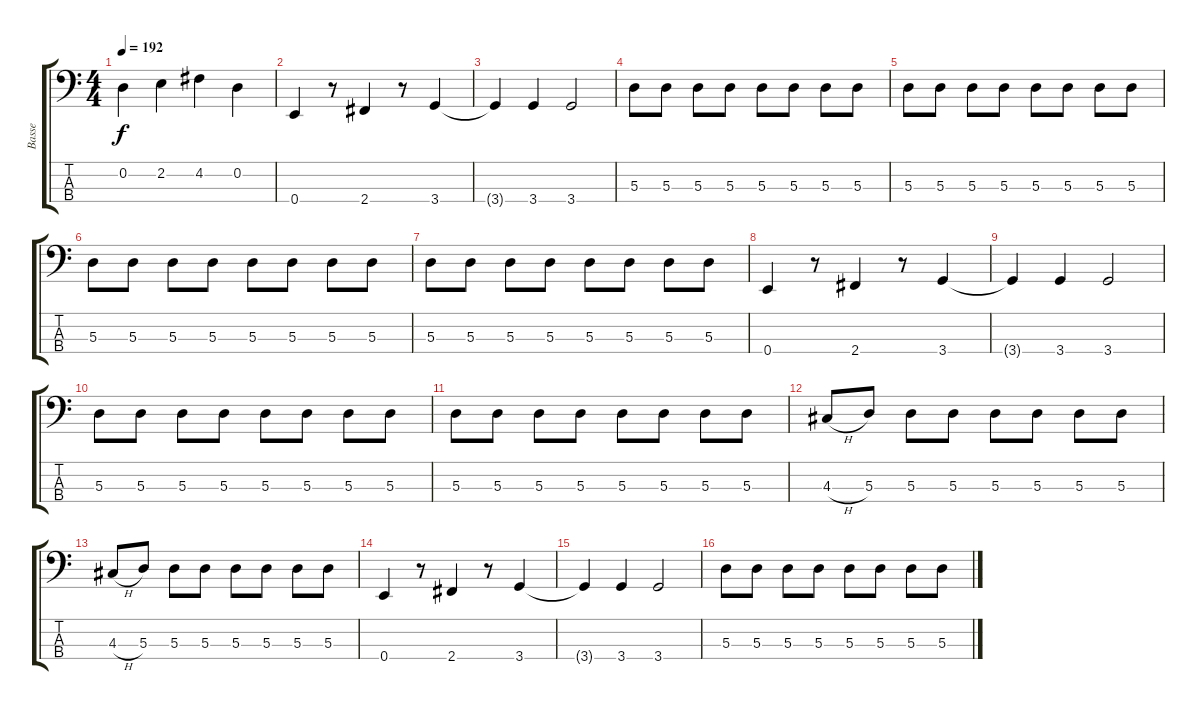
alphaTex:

\track ("Basse" "Basse") {instrument electricbasspick}
\staff {score tabs}
\tuning (G2 D2 A1 E1) {hide}
\ts (4 4)
\tempo 192
\clef f4
\ks c
0.2.4{dy f} 2.2.4 4.2.4 0.2.4 |
0.4.4 r.8 2.4.4 r.8 3.4.4 |
3.4{t}.4 3.4.4 3.4.2 |
5.3.8 5.3.8 5.3.8 5.3.8 5.3.8 5.3.8 5.3.8 5.3.8 |
5.3.8 5.3.8 5.3.8 5.3.8 5.3.8 5.3.8 5.3.8 5.3.8 |
5.3.8 5.3.8 5.3.8 5.3.8 5.3.8 5.3.8 5.3.8 5.3.8 |
5.3.8 5.3.8 5.3.8 5.3.8 5.3.8 5.3.8 5.3.8 5.3.8 |
0.4.4 r.8 2.4.4 r.8 3.4.4 |
3.4{t}.4 3.4.4 3.4.2 |
5.3.8 5.3.8 5.3.8 5.3.8 5.3.8 5.3.8 5.3.8 5.3.8 |
5.3.8 5.3.8 5.3.8 5.3.8 5.3.8 5.3.8 5.3.8 5.3.8 |
4.3{h}.8 5.3.8 5.3.8 5.3.8 5.3.8 5.3.8 5.3.8 5.3.8 |
4.3{h}.8 5.3.8 5.3.8 5.3.8 5.3.8 5.3.8 5.3.8 5.3.8 |
0.4.4 r.8 2.4.4 r.8 3.4.4 |
3.4{t}.4 3.4.4 3.4.2 |
5.3.8 5.3.8 5.3.8 5.3.8 5.3.8 5.3.8 5.3.8 5.3.8
